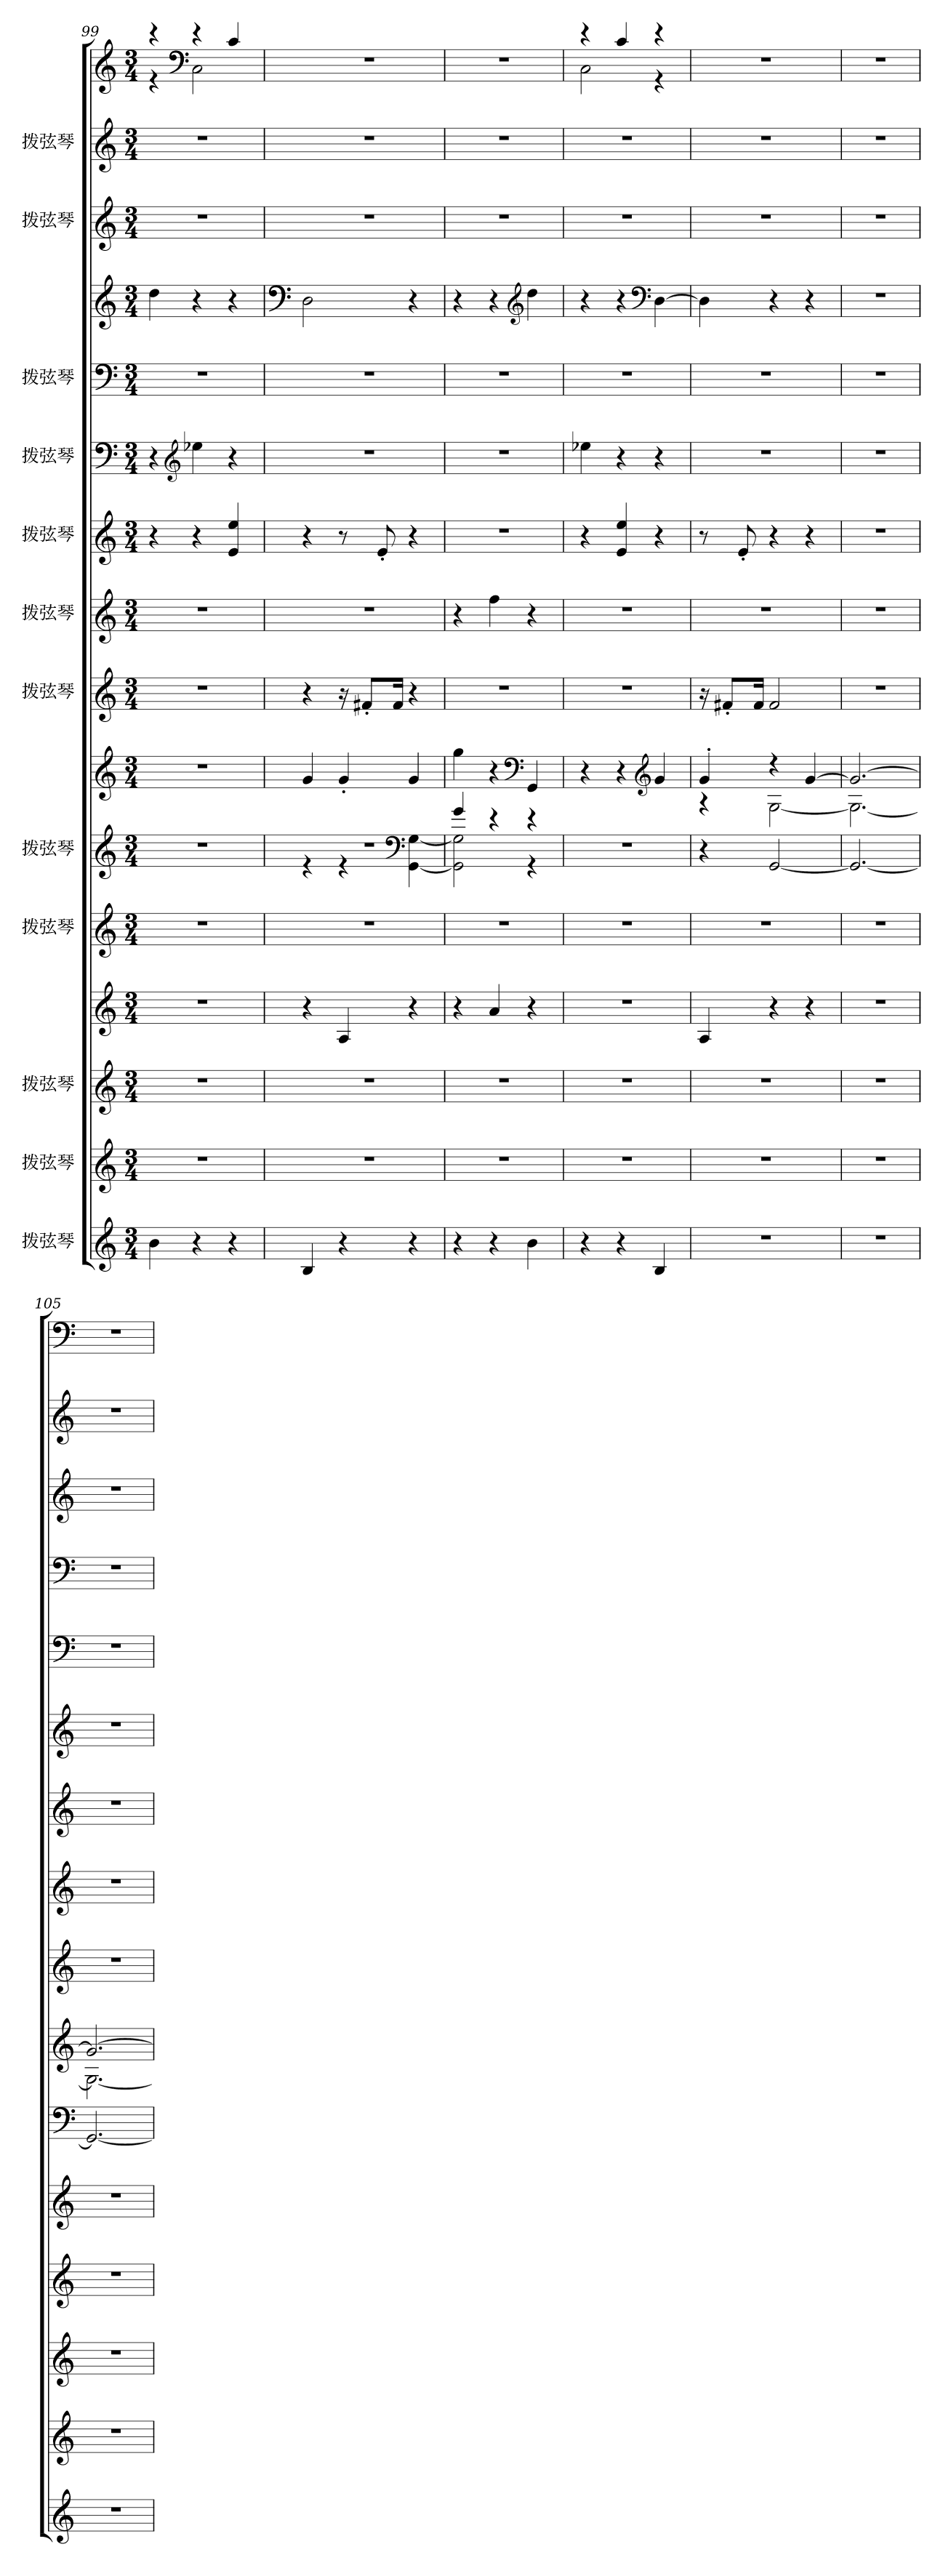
**kern	**kern	**kern	**kern	**kern	**kern	**kern	**kern	**kern	**kern	**kern	**kern	**kern	**kern	**kern	**kern
*part12	*part11	*part10	*part10	*part9	*part8	*part8	*part7	*part6	*part5	*part4	*part3	*part3	*part2	*part1	*part1
*staff16	*staff15	*staff14	*staff13	*staff12	*staff11	*staff10	*staff9	*staff8	*staff7	*staff6	*staff5	*staff4	*staff3	*staff2	*staff1
*I"拨弦琴	*I"拨弦琴	*I"拨弦琴	*	*I"拨弦琴	*I"拨弦琴	*	*I"拨弦琴	*I"拨弦琴	*I"拨弦琴	*I"拨弦琴	*I"拨弦琴	*	*I"拨弦琴	*I"拨弦琴	*
*clefG2	*clefG2	*clefG2	*clefG2	*clefG2	*clefG2	*clefG2	*clefG2	*clefG2	*clefG2	*clefF4	*clefF4	*clefG2	*clefG2	*clefG2	*clefG2
*k[]	*k[]	*k[]	*k[]	*k[]	*k[]	*k[]	*k[]	*k[]	*k[]	*k[]	*k[]	*k[]	*k[]	*k[]	*k[]
*M3/4	*M3/4	*M3/4	*M3/4	*M3/4	*M3/4	*M3/4	*M3/4	*M3/4	*M3/4	*M3/4	*M3/4	*M3/4	*M3/4	*M3/4	*M3/4
=99	=99	=99	=99	=99	=99	=99	=99	=99	=99	=99	=99	=99	=99	=99	=99
*	*	*	*	*	*	*	*	*	*	*	*	*	*	*	*^
4b\	2.r	2.r	2.r	2.r	2.r	2.r	2.r	2.r	4r	4r	2.r	4dd\	2.r	2.r	4r	4r
*	*	*	*	*	*	*	*	*	*	*clefG2	*	*	*	*	*clefF4	*
4r	.	.	.	.	.	.	.	.	4r	4ee-X\	.	4r	.	.	4r	2C\
4r	.	.	.	.	.	.	.	.	4e/ 4ee/	4r	.	4r	.	.	4c/	.
*	*	*	*	*	*	*	*	*	*	*	*	*	*	*	*v	*v
=100	=100	=100	=100	=100	=100	=100	=100	=100	=100	=100	=100	=100	=100	=100	=100
*	*	*	*	*	*	*	*	*	*	*	*	*clefF4	*	*	*
*	*	*	*	*	*^	*	*	*	*	*	*	*	*	*	*
4B/	2.r	2.r	4r	2.r	2.r	4r	4g/	4r	2.r	4r	2.r	2.r	2D\	2.r	2.r	2.r
4r	.	.	4A/	.	.	4r	4g'/	16r	.	8r	.	.	.	.	.	.
.	.	.	.	.	.	.	.	8f#X'/L	.	.	.	.	.	.	.	.
.	.	.	.	.	.	.	.	.	.	8e'/	.	.	.	.	.	.
.	.	.	.	.	.	.	.	16f#/Jk	.	.	.	.	.	.	.	.
*	*	*	*	*	*clefF4	*	*	*	*	*	*	*	*	*	*	*
4r	.	.	4r	.	.	[4GG\ [4G\	4g/	4r	.	4r	.	.	4r	.	.	.
=101	=101	=101	=101	=101	=101	=101	=101	=101	=101	=101	=101	=101	=101	=101	=101	=101
4r	2.r	2.r	4r	2.r	4g/	2GG\] 2G\]	4gg\	2.r	4r	2.r	2.r	2.r	4r	2.r	2.r	2.r
4r	.	.	4a/	.	4r	.	4r	.	4ff\	.	.	.	4r	.	.	.
*	*	*	*	*	*	*	*clefF4	*	*	*	*	*	*clefG2	*	*	*
4b\	.	.	4r	.	4r	4r	4GG/	.	4r	.	.	.	4dd\	.	.	.
*	*	*	*	*	*v	*v	*	*	*	*	*	*	*	*	*	*
!!LO:PB:g=z
=102	=102	=102	=102	=102	=102	=102	=102	=102	=102	=102	=102	=102	=102	=102	=102
*	*	*	*	*	*	*	*	*	*	*	*	*	*	*	*^
4r	2.r	2.r	2.r	2.r	2.r	4r	2.r	2.r	4r	4ee-X\	2.r	4r	2.r	2.r	4r	2C\
4r	.	.	.	.	.	4r	.	.	4e/ 4ee/	4r	.	4r	.	.	4c/	.
*	*	*	*	*	*	*clefG2	*	*	*	*	*	*clefF4	*	*	*	*
4B/	.	.	.	.	.	4g/	.	.	4r	4r	.	[4D\	.	.	4r	4r
*	*	*	*	*	*	*	*	*	*	*	*	*	*	*	*v	*v
=103	=103	=103	=103	=103	=103	=103	=103	=103	=103	=103	=103	=103	=103	=103	=103
*	*	*	*	*	*	*^	*	*	*	*	*	*	*	*	*
2.r	2.r	2.r	4A/	2.r	4r	4g'/	4r	16r	2.r	8r	2.r	2.r	4D\]	2.r	2.r	2.r
.	.	.	.	.	.	.	.	8f#X'/L	.	.	.	.	.	.	.	.
.	.	.	.	.	.	.	.	.	.	8e'/	.	.	.	.	.	.
.	.	.	.	.	.	.	.	16f#/Jk	.	.	.	.	.	.	.	.
.	.	.	4r	.	[2GG/	4r	[2G\	2f#/	.	4r	.	.	4r	.	.	.
.	.	.	4r	.	.	[4g/	.	.	.	4r	.	.	4r	.	.	.
=104	=104	=104	=104	=104	=104	=104	=104	=104	=104	=104	=104	=104	=104	=104	=104	=104
2.r	2.r	2.r	2.r	2.r	2.GG/_	2.g/_	2.G\_	2.r	2.r	2.r	2.r	2.r	2.r	2.r	2.r	2.r
=105	=105	=105	=105	=105	=105	=105	=105	=105	=105	=105	=105	=105	=105	=105	=105	=105
2.r	2.r	2.r	2.r	2.r	2.GG/_	2.g/_	2.G\_	2.r	2.r	2.r	2.r	2.r	2.r	2.r	2.r	2.r
*	*	*	*	*	*	*v	*v	*	*	*	*	*	*	*	*	*
=	=	=	=	=	=	=	=	=	=	=	=	=	=	=	=
*-	*-	*-	*-	*-	*-	*-	*-	*-	*-	*-	*-	*-	*-	*-	*-
